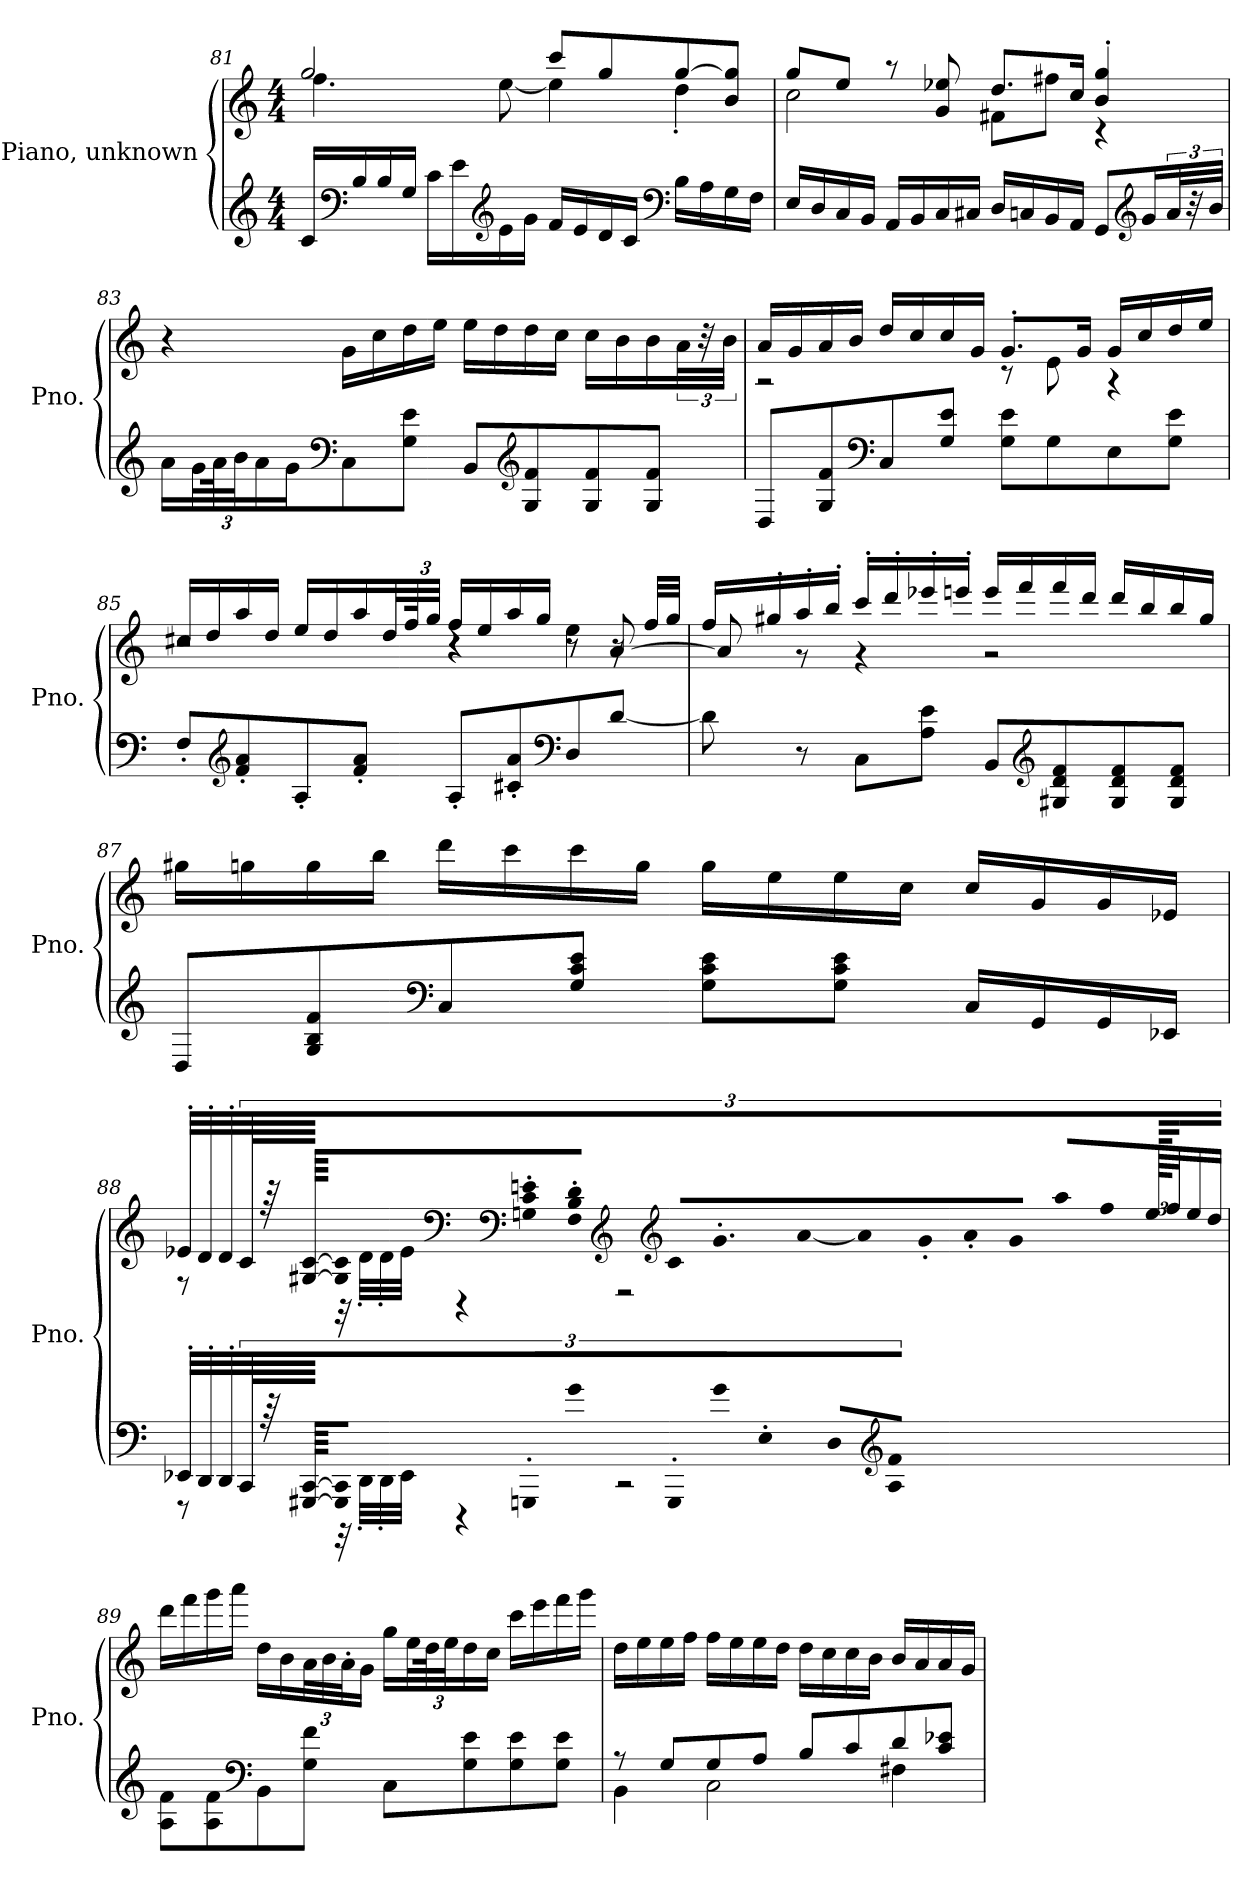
**kern	**kern
*part1	*part1
*staff2	*staff1
*I"Piano, unknown	*
*I'Pno.	*
*clefG2	*clefG2
*k[]	*k[]
*M4/4	*M4/4
=81	=81
*	*^
16c/LL	2gg/	4.ff\
*clefF4	*	*
16B/	.	.
16B/	.	.
16G/JJ	.	.
16c\LL	.	.
16e\	.	.
*clefG2	*	*
16e\	.	[8ee\
16g\JJ	.	.
16f/LL	8ccc/L	4ee\]
16e/	.	.
16d/	8gg/	.
16c/JJ	.	.
*clefF4	*	*
16B\LL	[8gg/	4dd'\
16A\	.	.
16G\	8b/ 8gg/]J	.
16F\JJ	.	.
!!LO:LB:g=z	!!
=82	=82	=82
16E/LL	8gg/L	2cc\
16D/	.	.
16C/	8ee/J	.
16BB/JJ	.	.
16AA/LL	8r	.
16BB/	.	.
16C/	8g/ 8ee-X/	.
16C#X/JJ	.	.
16D/LL	8.dd/L	8f#X\L
16Cn/	.	.
16BB/	.	8ff#X\J
16AA/JJ	16cc/Jk	.
8GG/L	4b/' 4gg/'	4r
*clefG2	*	*
16g/L	.	.
48a/JJk	.	.
48r	.	.
48b\	.	.
*	*v	*v
=83	=83
16a\LL	4r
32g\L	.
*Xbrackettup	*
96a\K	.
48b\J	.
16a\	.
16g\J	.
*clefF4	*
8C\	16g\LL
.	16cc\
8G\ 8e\J	16dd\
.	16ee\JJ
8BB/L	16ee\LL
.	16dd\
*clefG2	*
8G/ 8f/	16dd\
.	16cc\JJ
8G/ 8f/	16cc\LL
.	16b\
8G/ 8f/J	16b\
.	48a\JJk
.	48r
.	48b\
!!LO:LB:g=z
=84	=84
*	*^
8D/L	16a/LL	2r
.	16g/	.
8G/ 8f/	16a/	.
.	16b/JJ	.
*clefF4	*	*
8C/	16dd/LL	.
.	16cc/	.
8G/ 8e/J	16cc/	.
.	16g/JJ	.
8G\ 8e\L	8.g'/L	8r
8G\	.	8e\
.	16g/Jk	.
8E\	16g/LL	4r
.	16cc/	.
8G\ 8e\J	16dd/	.
.	16ee/JJ	.
=85	=85	=85
*	*	*^
8F'/L	16cc#X/LL	2r	2r
.	16dd/	.	.
*clefG2	*	*	*
8f/' 8a/'	16aa/	.	.
.	16dd/JJ	.	.
8A'/	16ee/LL	.	.
.	16dd/	.	.
8f/' 8a/'J	16aa/	.	.
.	32dd/L	.	.
*	*Xbrackettup	*	*
.	96ff/K	.	.
.	48gg/JJJ	.	.
8A'/L	16ff/LL	4r	4r
.	16ee/	.	.
8c#X/' 8a/'	16aa/	.	.
.	16gg/JJ	.	.
*clefF4	*	*	*
8D/	8r	4ee\	8r
[8d/J	16r	.	[8a/
.	32ff/LLL	.	.
.	32gg/JJJ	.	.
*	*	*v	*v
!!LO:LB:g=z
=86	=86	=86
8d\]	16ff/LL	8a/]
.	16gg#X'/	.
8r	16aa'/	8r
.	16bb'/JJ	.
8C\L	16ccc'/LL	4r
.	16ddd'/	.
8A\ 8e\J	16eee-X'/	.
.	16eeen'/JJ	.
8BB/L	16eee/LL	2r
.	16fff/	.
*clefG2	*	*
8G#X/ 8d/ 8f/	16fff/	.
.	16ddd/JJ	.
8G#/ 8d/ 8f/	16ddd/LL	.
.	16bb/	.
8G#/ 8d/ 8f/J	16bb/	.
.	16gg#/JJ	.
*	*v	*v
=87	=87
8D/L	16gg#X\LL
.	16ggn\
8G/ 8B/ 8f/	16gg\
.	16bb\JJ
*clefF4	*
8C/	16ddd\LL
.	16ccc\
8G/ 8c/ 8e/J	16ccc\
.	16gg\JJ
8G\ 8c\ 8e\L	16gg\LL
.	16ee\
8G\ 8c\ 8e\J	16ee\
.	16cc\JJ
16C/LL	16cc/LL
16GG/	16g/
16GG/	16g/
16EE-X/JJ	16e-X/JJ
!!LO:LB:g=z
=88	=88
*^	*^
32EE-X'/LLL	8r	32e-X'/LLL	8r
32DD'/	.	32d'/	.
32DD'/	.	32d'/	.
*brackettup	*	*brackettup	*
96CC/JJJk	.	96c/JJJk	.
96r	.	96r	.
[96GGG#X/ [96CC/KKKL	.	[96G#X/ [96c/KKKL	.
8GGG#/] 8CC/]J	32r	8G#/] 8c/]	32r
.	32DD'\LLL	.	32d'\LLL
.	32DD'\	.	32d'\
.	32EE-\JJJ	.	32e-\JJJ
*	*	*clefF4	*
16GGGn'/LL	4r	8Gn/' 8c/' 8en/'	4r
16g/	.	.	.
16GGG'/	.	8F/' 8B/' 8d/'J	.
16g/JJ	.	.	.
*	*	*clefG2	*
4E'/	2r	16c/LL	2r
.	.	32.g'/L	.
.	.	[64a/K	.
.	.	32a/]	.
.	.	32g'/	.
.	.	32a'/	.
.	.	32g/JJJ	.
8D/L	.	16aa/LL	.
.	.	32ff/L	.
*	*	*Xbrackettup	*
.	.	96ee/K	.
.	.	48ff/J	.
*clefG2	*	*	*
8A/ 8f/J	.	16ee/	.
.	.	16dd/JJ	.
*v	*v	*	*
*	*v	*v
!!LO:PB:g=z
=89	=89
8A\ 8f\L	16ddd\LL
.	16fff\
8A\ 8f\	16ggg\
.	16aaa\JJ
*clefF4	*
8BB\	16dd\LL
.	16b\
8G\ 8f\J	48a\L
.	48b\
.	48a'\J
.	16g\JJ
8C\L	16gg\LL
.	32ee\L
.	96dd\K
.	48ee\J
8G\ 8e\	16dd\
.	16cc\JJ
8G\ 8e\	16ccc\LL
.	16eee\
8G\ 8e\J	16fff\
.	16ggg\JJ
=90	=90
*^	*
8r	4BB\	16dd\LL
.	.	16ee\
8G/L	.	16ee\
.	.	16ff\JJ
8G/	2C\	16ff\LL
.	.	16ee\
8A/J	.	16ee\
.	.	16dd\JJ
8B/L	.	16dd\LL
.	.	16cc\
8c/	.	16cc\
.	.	16b\JJ
8d/	4F#X\	16b/LL
.	.	16a/
8c/ 8e-X/J	.	16a/
.	.	16g/JJ
*v	*v	*
=	=
*-	*-
